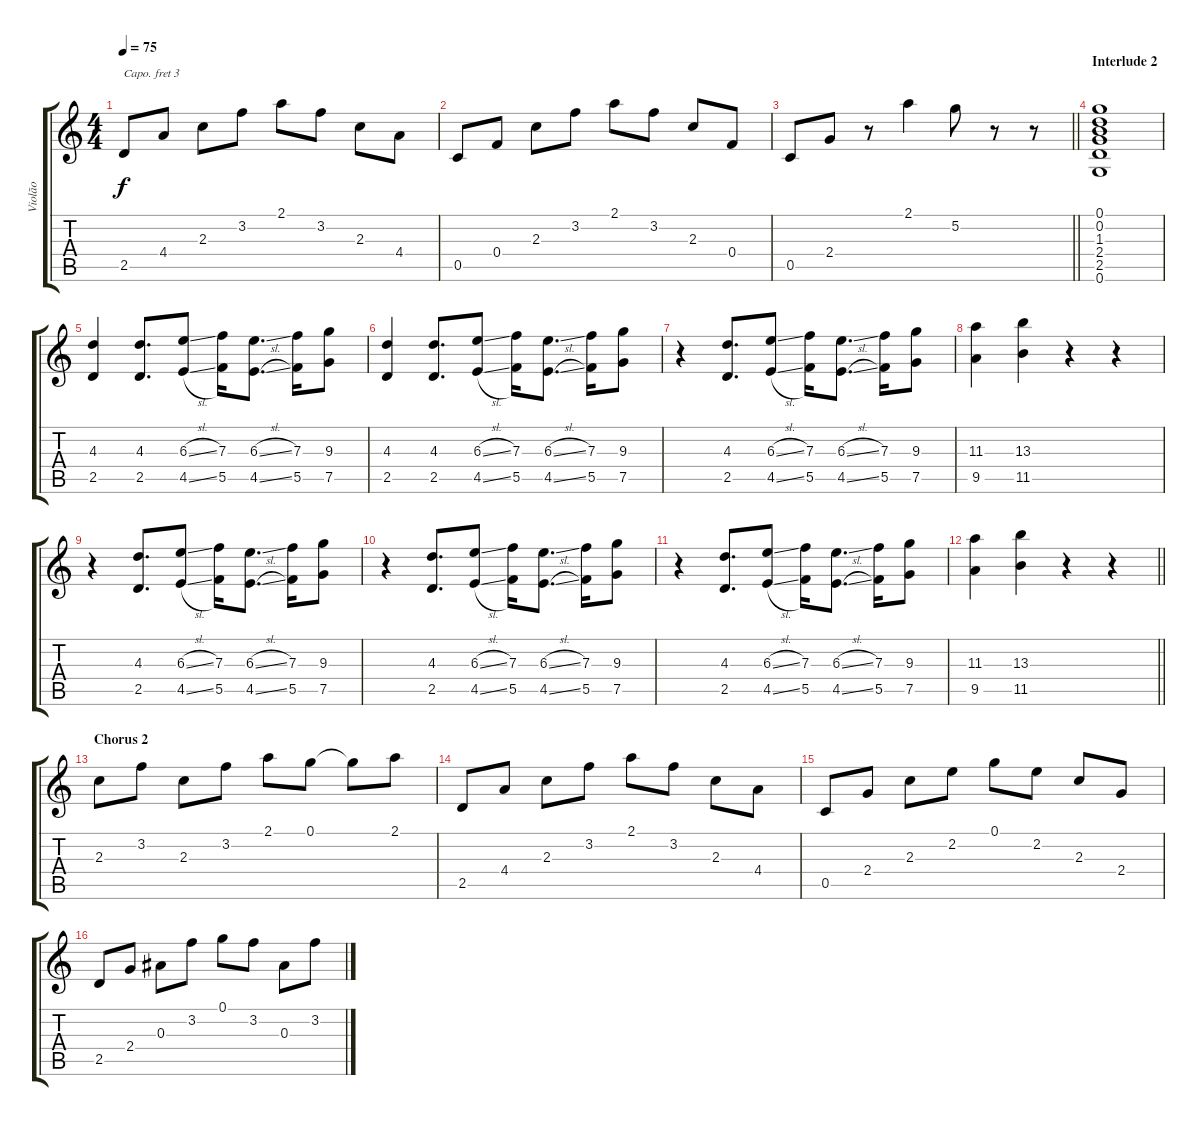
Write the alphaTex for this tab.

\track ("Violão" "Violão") {instrument acousticguitarsteel}
\staff {score tabs}
\capo 3
\tuning (E4 B3 G3 D3 A2 E2) {hide}
\ts (4 4)
\tempo 75
\clef g2
\ks c
2.5.8{dy f} 4.4.8 2.3.8 3.2.8 2.1.8 3.2.8 2.3.8 4.4.8 |
0.5.8 0.4.8 2.3.8 3.2.8 2.1.8 3.2.8 2.3.8 0.4.8 |
\barLineRight lightlight
0.5.8 2.4.8 r.8 2.1.4 5.2.8 r.8 r.8 |
\section ("" "Interlude 2")
(0.1 0.2 1.3 2.4 2.5 0.6).1 |
(4.3 2.5).4 (4.3 2.5).8{d} (6.3{sl} 4.5{sl}).8 (7.3 5.5).16 (6.3{sl} 4.5{sl}).8{d} (7.3 5.5).16 (9.3 7.5).8 |
(4.3 2.5).4 (4.3 2.5).8{d} (6.3{sl} 4.5{sl}).8 (7.3 5.5).16 (6.3{sl} 4.5{sl}).8{d} (7.3 5.5).16 (9.3 7.5).8 |
r.4 (4.3 2.5).8{d} (6.3{sl} 4.5{sl}).8 (7.3 5.5).16 (6.3{sl} 4.5{sl}).8{d} (7.3 5.5).16 (9.3 7.5).8 |
(11.3 9.5).4 (13.3 11.5).4 r.4 r.4 |
r.4 (4.3 2.5).8{d} (6.3{sl} 4.5{sl}).8 (7.3 5.5).16 (6.3{sl} 4.5{sl}).8{d} (7.3 5.5).16 (9.3 7.5).8 |
r.4 (4.3 2.5).8{d} (6.3{sl} 4.5{sl}).8 (7.3 5.5).16 (6.3{sl} 4.5{sl}).8{d} (7.3 5.5).16 (9.3 7.5).8 |
r.4 (4.3 2.5).8{d} (6.3{sl} 4.5{sl}).8 (7.3 5.5).16 (6.3{sl} 4.5{sl}).8{d} (7.3 5.5).16 (9.3 7.5).8 |
\barLineRight lightlight
(11.3 9.5).4 (13.3 11.5).4 r.4 r.4 |
\section ("" "Chorus 2")
2.3.8 3.2.8 2.3.8 3.2.8 2.1.8 0.1.8 0.1{t}.8 2.1.8 |
2.5.8 4.4.8 2.3.8 3.2.8 2.1.8 3.2.8 2.3.8 4.4.8 |
0.5.8 2.4.8 2.3.8 2.2.8 0.1.8 2.2.8 2.3.8 2.4.8 |
2.5.8 2.4.8 0.3.8 3.2.8 0.1.8 3.2.8 0.3.8 3.2.8
